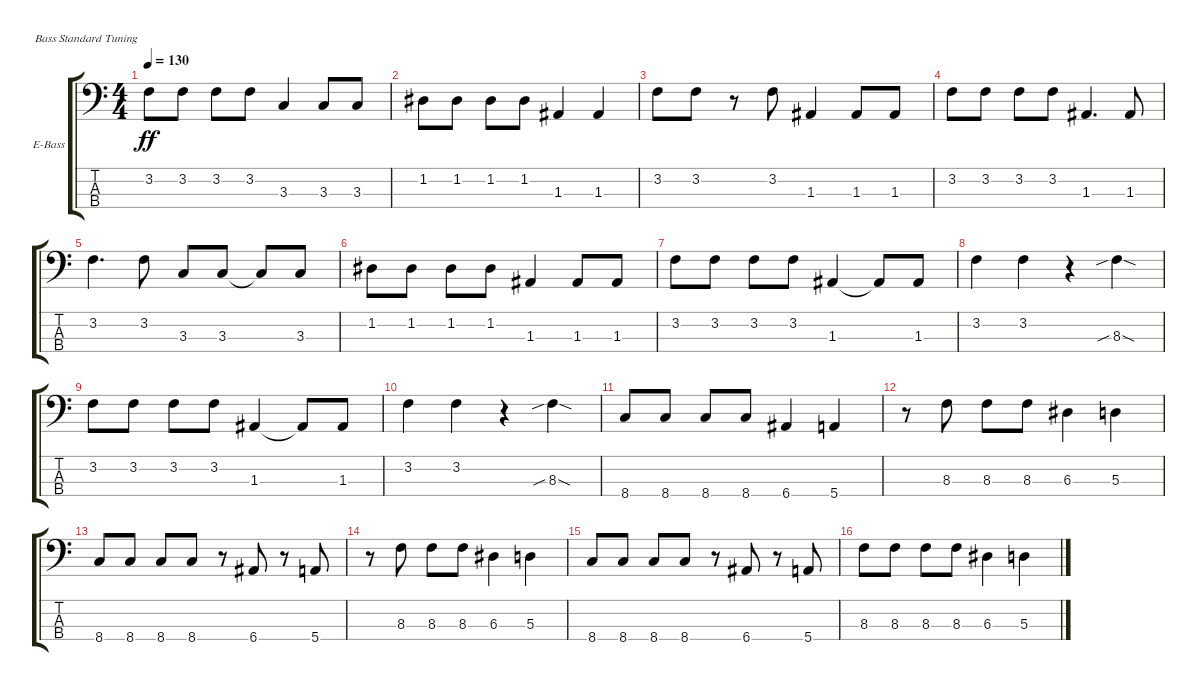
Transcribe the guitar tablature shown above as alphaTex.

\defaultSystemsLayout 4
\bracketExtendMode groupsimilarinstruments
\firstSystemTrackNameOrientation horizontal
\otherSystemsTrackNameOrientation horizontal
\track ("Electric Bass" "E-Bass") {instrument electricbassfinger}
\staff {score tabs}
\tuning (G2 D2 A1 E1)
\ts (4 4)
\tempo 130
\clef f4
\scale
0.333333
\ks c
3.2.8{dy ff} 3.2.8 3.2.8 3.2.8 3.3.4 3.3.8 3.3.8 |
\scale
0.333333 1.2.8 1.2.8 1.2.8 1.2.8 1.3.4 1.3.4 |
\scale
0.333333 3.2.8 3.2.8 r.8 3.2.8 1.3.4 1.3.8 1.3.8 |
\scale
0.333333 3.2.8 3.2.8 3.2.8 3.2.8 1.3.4{d} 1.3.8 |
\scale
0.333333 3.2.4{d} 3.2.8 3.3.8 3.3.8 3.3{t}.8 3.3.8 |
\scale
0.333333 1.2.8 1.2.8 1.2.8 1.2.8 1.3.4 1.3.8 1.3.8 |
\scale
0.333333 3.2.8 3.2.8 3.2.8 3.2.8 1.3.4 1.3{t}.8 1.3.8 |
\scale
0.333333 3.2.4 3.2.4 r.4 8.3{sib sod}.4 |
\scale
0.333333 3.2.8 3.2.8 3.2.8 3.2.8 1.3.4 1.3{t}.8 1.3.8 |
\scale
0.333333 3.2.4 3.2.4 r.4 8.3{sib sod}.4 |
\scale
0.333333 8.4.8 8.4.8 8.4.8 8.4.8 6.4.4 5.4.4 |
\scale
0.333333 r.8 8.3.8 8.3.8 8.3.8 6.3.4 5.3.4 |
\scale
0.333333 8.4.8 8.4.8 8.4.8 8.4.8 r.8 6.4.8 r.8 5.4.8 |
\scale
0.333333 r.8 8.3.8 8.3.8 8.3.8 6.3.4 5.3.4 |
\scale
0.333333 8.4.8 8.4.8 8.4.8 8.4.8 r.8 6.4.8 r.8 5.4.8 |
\scale
0.333333 8.3.8 8.3.8 8.3.8 8.3.8 6.3.4 5.3.4
